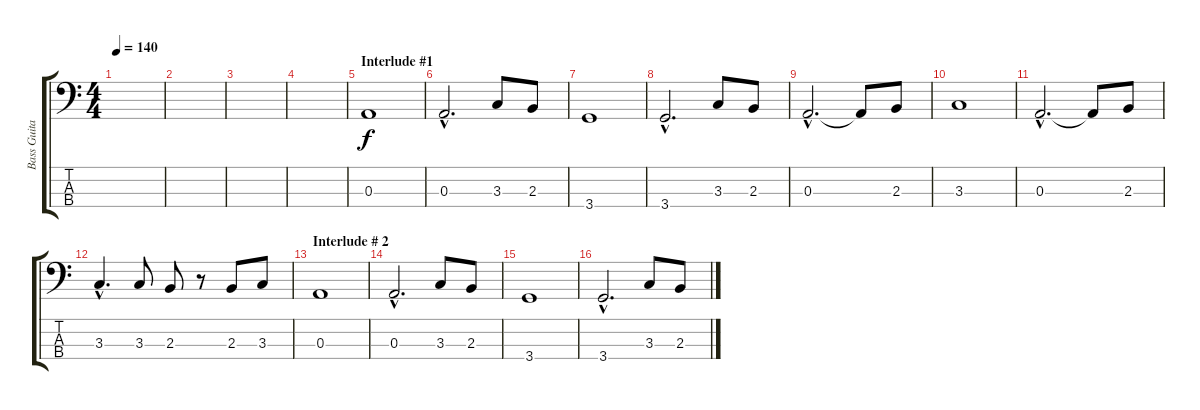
\track ("Bass Guitar" "Bass Guita") {instrument electricbassfinger}
\staff {score tabs}
\tuning (G2 D2 A1 E1) {hide}
\ts (4 4)
\tempo 140
\clef f4
\ks c
|
|
|
|
\section ("" "Interlude #1")
0.3.1 |
0.3{hac}.2{d} 3.3.8 2.3.8 |
3.4.1 |
3.4{hac}.2{d} 3.3.8 2.3.8 |
0.3{hac}.2{d} 0.3{t}.8 2.3.8 |
3.3.1 |
0.3{hac}.2{d} 0.3{t}.8 2.3.8 |
3.3{hac}.4{d} 3.3.8 2.3.8 r.8 2.3.8 3.3.8 |
\section ("" "Interlude # 2")
0.3.1 |
0.3{hac}.2{d} 3.3.8 2.3.8 |
3.4.1 |
3.4{hac}.2{d} 3.3.8 2.3.8
